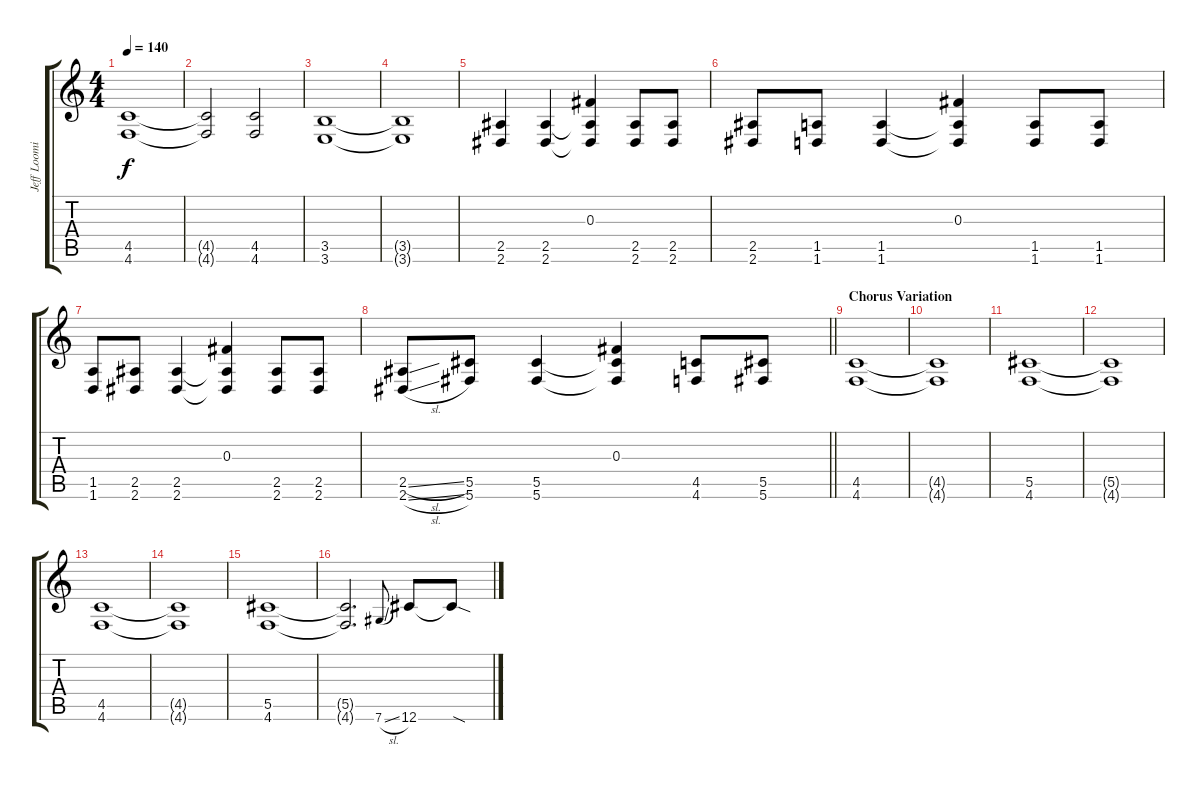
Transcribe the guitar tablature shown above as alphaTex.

\track ("Jeff Loomis Gtr 1" "Jeff Loomi") {instrument distortionguitar}
\staff {score tabs}
\tuning (Eb4 Bb3 Gb3 Db3 Ab2 Db2) {hide}
\ts (4 4)
\tempo 140
\clef g2
\ks c
(4.5 4.6).1{dy f} |
(4.5{t} 4.6{t}).2 (4.5 4.6).2 |
(3.5 3.6).1 |
(3.5{t} 3.6{t}).1 |
(2.5 2.6).4 (2.5 2.6).4 (0.3 2.5{t} 2.6{t}).4 (2.5 2.6).8 (2.5 2.6).8 |
(2.5 2.6).8 (1.5 1.6).8 (1.5 1.6).4 (0.3 1.5{t} 1.6{t}).4 (1.5 1.6).8 (1.5 1.6).8 |
(1.5 1.6).8 (2.5 2.6).8 (2.5 2.6).4 (0.3 2.5{t} 2.6{t}).4 (2.5 2.6).8 (2.5 2.6).8 |
\barLineRight lightlight
(2.5{sl} 2.6{sl}).8 (5.5 5.6).8 (5.5 5.6).4 (0.3 5.5{t} 5.6{t}).4 (4.5 4.6).8 (5.5 5.6).8 |
\section ("" "Chorus Variation")
(4.5 4.6).1 |
(4.5{t} 4.6{t}).1 |
(5.5 4.6).1 |
(5.5{t} 4.6{t}).1 |
(4.5 4.6).1 |
(4.5{t} 4.6{t}).1 |
(5.5 4.6).1 |
(5.5{t} 4.6{t}).2{d} 7.6{sl}.8{gr onbeat} 12.6.8 12.6{sod t}.8
